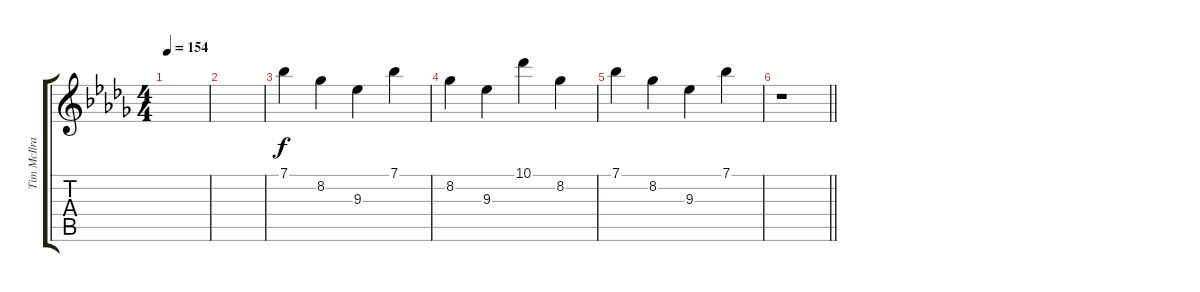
\track ("Tim McIlrath - Guitar Two" "Tim McIlra") {instrument distortionguitar}
\staff {score tabs}
\tuning (Eb4 Bb3 Gb3 Db3 Ab2 Eb2) {hide}
\ts (4 4)
\tempo 154
\clef g2
\ks db
|
|
7.1.4 8.2.4 9.3.4 7.1.4 |
8.2.4 9.3.4 10.1.4 8.2.4 |
7.1.4 8.2.4 9.3.4 7.1.4 |
\barLineRight lightlight
r.1
